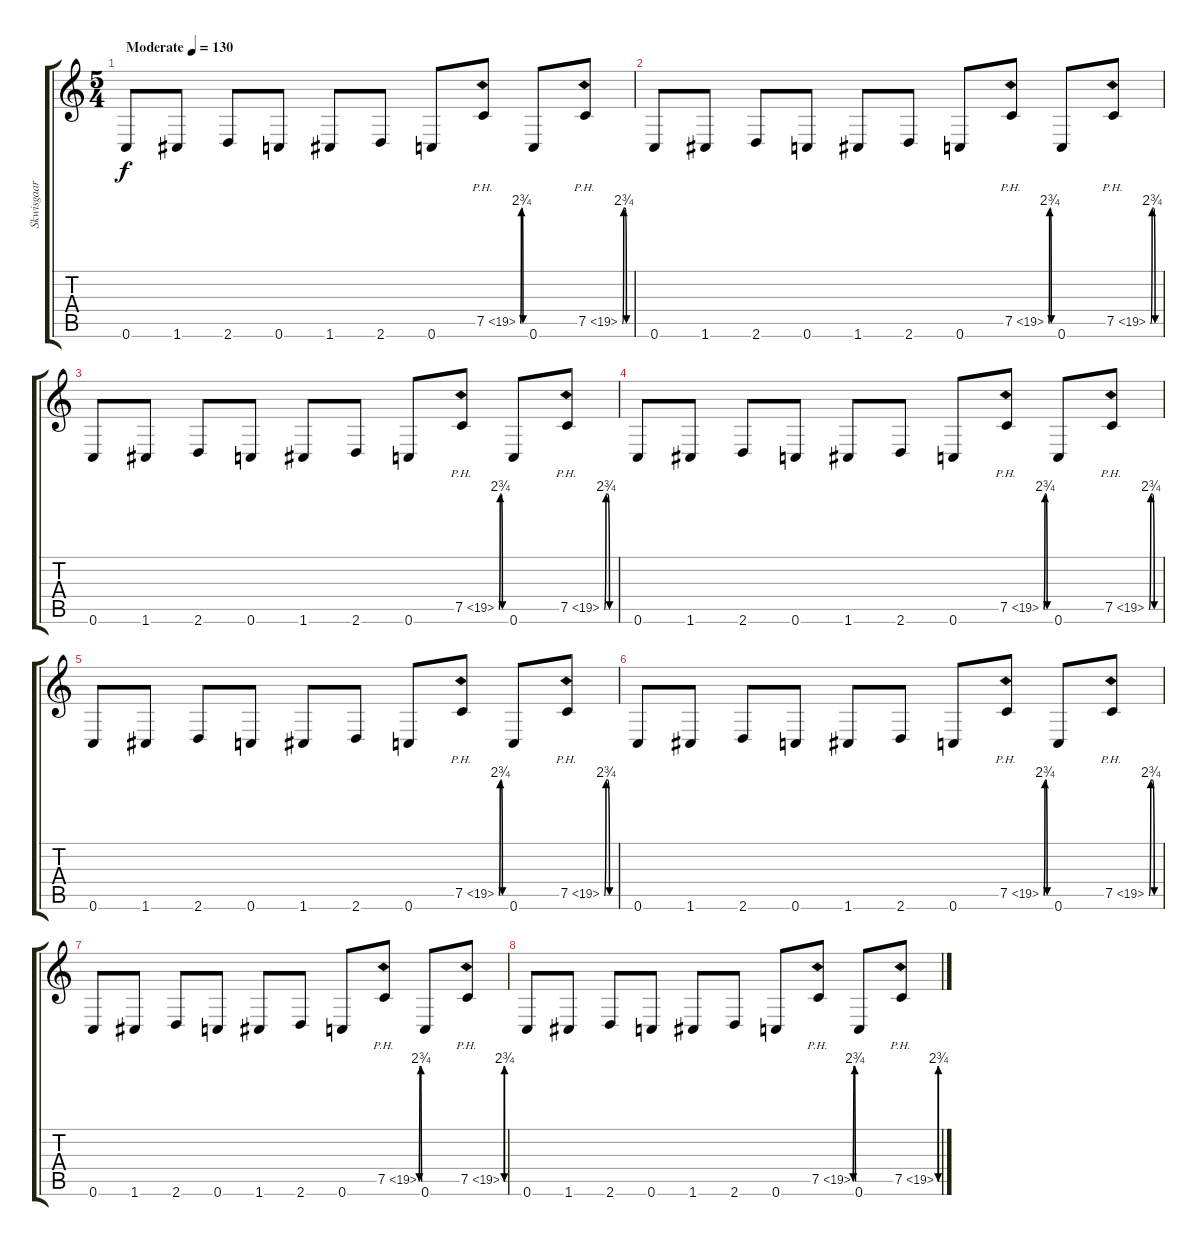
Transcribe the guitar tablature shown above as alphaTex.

\track ("Skwisgaar Skwigelf" "Skwisgaar ") {instrument distortionguitar}
\staff {score tabs}
\tuning (C4 G3 Eb3 Bb2 F2 C2) {hide}
\ts (5 4)
\tempo (130 "Moderate")
\clef g2
\ks c
0.6.8{dy f instrument distortionguitar} 1.6.8 2.6.8 0.6.8 1.6.8 2.6.8 0.6.8 7.5{be (custom 0 0 10 11 20 11 30 0 60 0) ph 12}.8 0.6.8 7.5{be (custom 0 0 10 11 20 11 30 0 60 0) ph 12}.8 |
0.6.8 1.6.8 2.6.8 0.6.8 1.6.8 2.6.8 0.6.8 7.5{be (custom 0 0 10 11 20 11 30 0 60 0) ph 12}.8 0.6.8 7.5{be (custom 0 0 10 11 20 11 30 0 60 0) ph 12}.8 |
0.6.8 1.6.8 2.6.8 0.6.8 1.6.8 2.6.8 0.6.8 7.5{be (custom 0 0 10 11 20 11 30 0 60 0) ph 12}.8 0.6.8 7.5{be (custom 0 0 10 11 20 11 30 0 60 0) ph 12}.8 |
0.6.8 1.6.8 2.6.8 0.6.8 1.6.8 2.6.8 0.6.8 7.5{be (custom 0 0 10 11 20 11 30 0 60 0) ph 12}.8 0.6.8 7.5{be (custom 0 0 10 11 20 11 30 0 60 0) ph 12}.8 |
0.6.8 1.6.8 2.6.8 0.6.8 1.6.8 2.6.8 0.6.8 7.5{be (custom 0 0 10 11 20 11 30 0 60 0) ph 12}.8 0.6.8 7.5{be (custom 0 0 10 11 20 11 30 0 60 0) ph 12}.8 |
0.6.8 1.6.8 2.6.8 0.6.8 1.6.8 2.6.8 0.6.8 7.5{be (custom 0 0 10 11 20 11 30 0 60 0) ph 12}.8 0.6.8 7.5{be (custom 0 0 10 11 20 11 30 0 60 0) ph 12}.8 |
0.6.8 1.6.8 2.6.8 0.6.8 1.6.8 2.6.8 0.6.8 7.5{be (custom 0 0 10 11 20 11 30 0 60 0) ph 12}.8 0.6.8 7.5{be (custom 0 0 10 11 20 11 30 0 60 0) ph 12}.8 |
0.6.8 1.6.8 2.6.8 0.6.8 1.6.8 2.6.8 0.6.8 7.5{be (custom 0 0 10 11 20 11 30 0 60 0) ph 12}.8 0.6.8 7.5{be (custom 0 0 10 11 20 11 30 0 60 0) ph 12}.8
